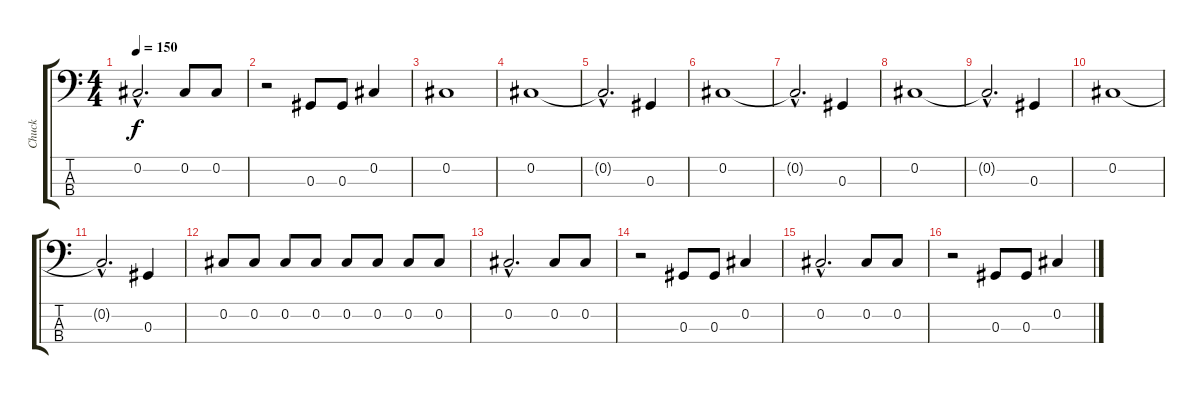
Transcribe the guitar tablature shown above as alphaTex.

\track ("Chuck" "Chuck") {instrument electricbasspick}
\staff {score tabs}
\tuning (Gb2 Db2 Ab1 Eb1) {hide}
\ts (4 4)
\tempo 150
\clef f4
\ks c
0.2{hac}.2{d dy f} 0.2.8 0.2.8 |
r.2 0.3.8 0.3.8 0.2.4 |
0.2.1 |
0.2.1 |
0.2{hac t}.2{d} 0.3.4 |
0.2.1 |
0.2{hac t}.2{d} 0.3.4 |
0.2.1 |
0.2{hac t}.2{d} 0.3.4 |
0.2.1 |
0.2{hac t}.2{d} 0.3.4 |
0.2.8 0.2.8 0.2.8 0.2.8 0.2.8 0.2.8 0.2.8 0.2.8 |
0.2{hac}.2{d} 0.2.8 0.2.8 |
r.2 0.3.8 0.3.8 0.2.4 |
0.2{hac}.2{d} 0.2.8 0.2.8 |
r.2 0.3.8 0.3.8 0.2.4
